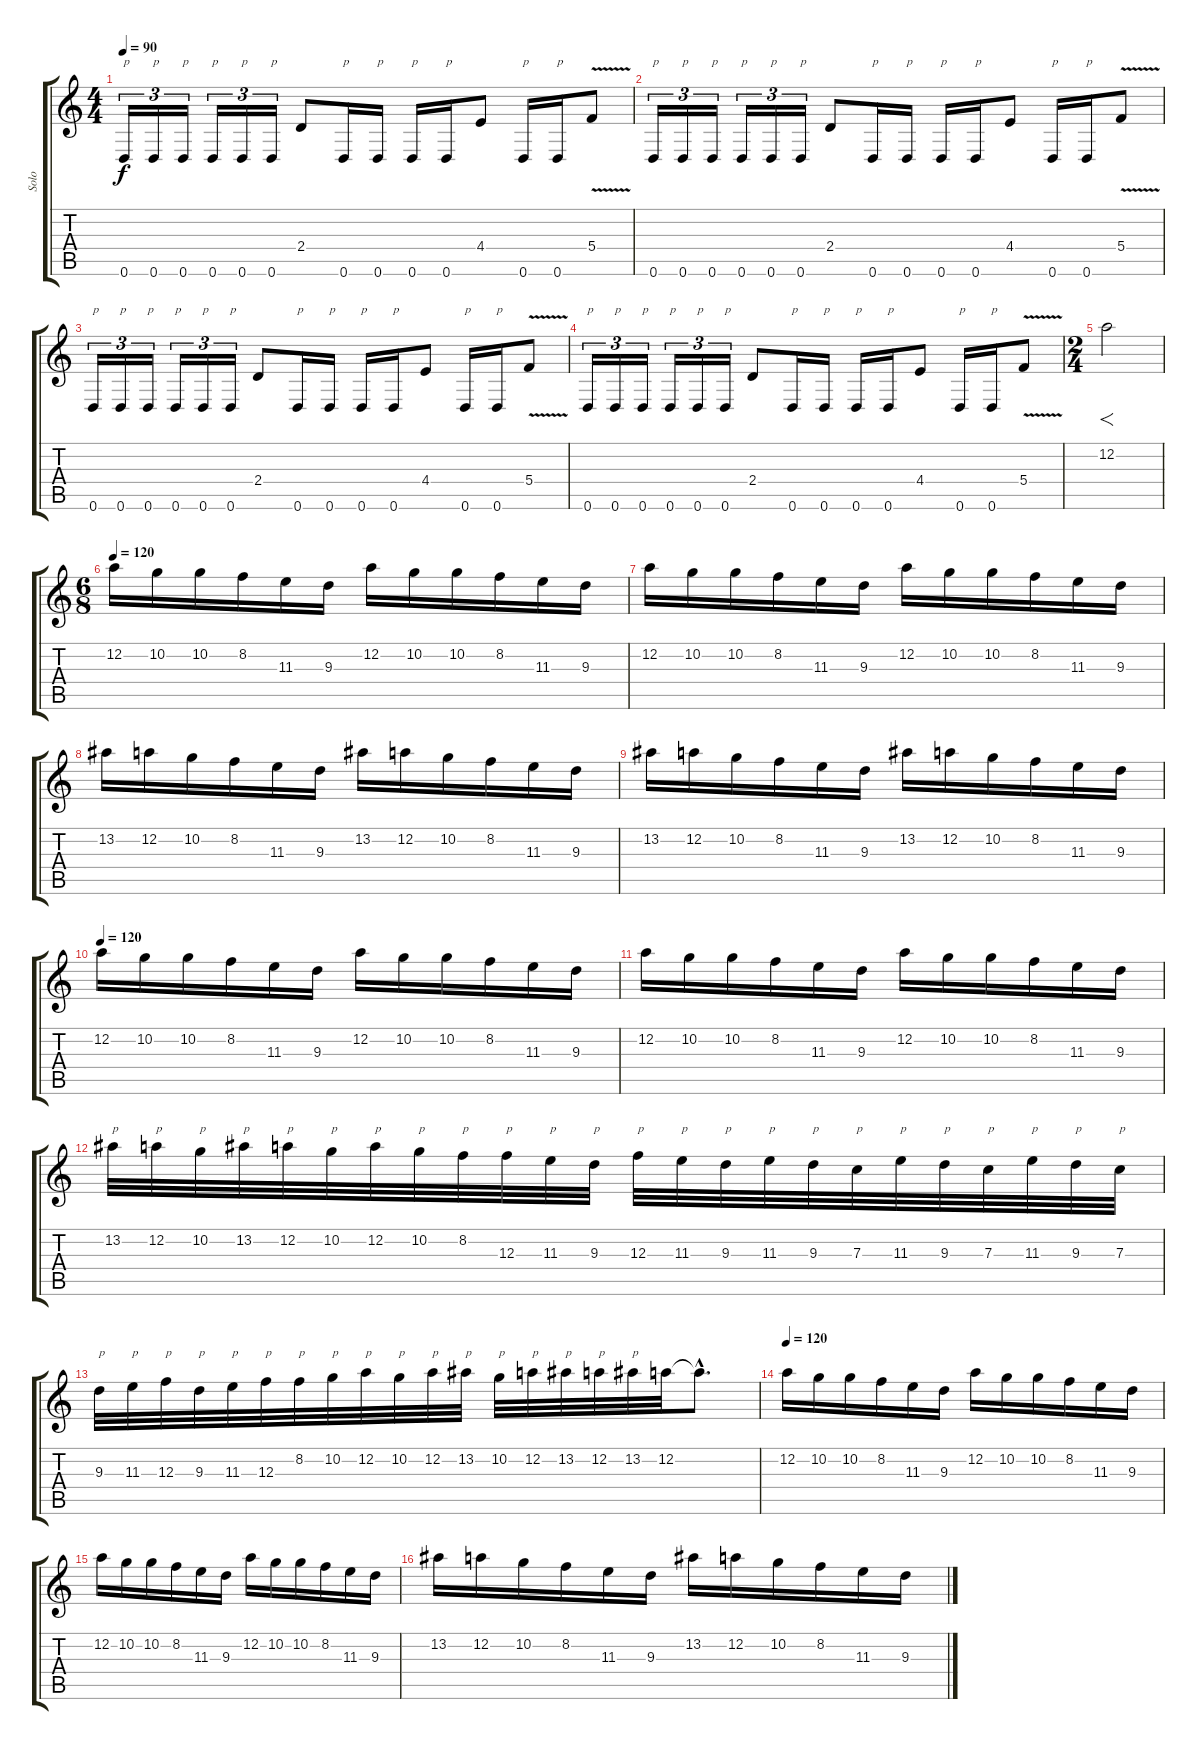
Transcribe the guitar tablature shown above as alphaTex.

\track ("Solo" "Solo") {instrument distortionguitar}
\staff {score tabs}
\tuning (D4 A3 F3 C3 G2 D2) {hide}
\ts (4 4)
\tempo 90
\clef g2
\ks c
0.6.16{tu (3 2) txt "p" dy f} 0.6.16{tu (3 2) txt "p"} 0.6.16{tu (3 2) txt "p"} 0.6.16{tu (3 2) txt "p"} 0.6.16{tu (3 2) txt "p"} 0.6.16{tu (3 2) txt "p"} 2.4.8 0.6.16{txt "p"} 0.6.16{txt "p"} 0.6.16{txt "p"} 0.6.16{txt "p"} 4.4.8 0.6.16{txt "p"} 0.6.16{txt "p"} 5.4{v}.8 |
0.6.16{tu (3 2) txt "p"} 0.6.16{tu (3 2) txt "p"} 0.6.16{tu (3 2) txt "p"} 0.6.16{tu (3 2) txt "p"} 0.6.16{tu (3 2) txt "p"} 0.6.16{tu (3 2) txt "p"} 2.4.8 0.6.16{txt "p"} 0.6.16{txt "p"} 0.6.16{txt "p"} 0.6.16{txt "p"} 4.4.8 0.6.16{txt "p"} 0.6.16{txt "p"} 5.4{v}.8 |
0.6.16{tu (3 2) txt "p"} 0.6.16{tu (3 2) txt "p"} 0.6.16{tu (3 2) txt "p"} 0.6.16{tu (3 2) txt "p"} 0.6.16{tu (3 2) txt "p"} 0.6.16{tu (3 2) txt "p"} 2.4.8 0.6.16{txt "p"} 0.6.16{txt "p"} 0.6.16{txt "p"} 0.6.16{txt "p"} 4.4.8 0.6.16{txt "p"} 0.6.16{txt "p"} 5.4{v}.8 |
0.6.16{tu (3 2) txt "p"} 0.6.16{tu (3 2) txt "p"} 0.6.16{tu (3 2) txt "p"} 0.6.16{tu (3 2) txt "p"} 0.6.16{tu (3 2) txt "p"} 0.6.16{tu (3 2) txt "p"} 2.4.8 0.6.16{txt "p"} 0.6.16{txt "p"} 0.6.16{txt "p"} 0.6.16{txt "p"} 4.4.8 0.6.16{txt "p"} 0.6.16{txt "p"} 5.4{v}.8 |
\ts (2 4)
12.2.2{f volume 16} |
\ts (6 8)
\tempo 120
12.2.16 10.2.16 10.2.16 8.2.16 11.3.16 9.3.16 12.2.16 10.2.16 10.2.16 8.2.16 11.3.16 9.3.16 |
12.2.16 10.2.16 10.2.16 8.2.16 11.3.16 9.3.16 12.2.16 10.2.16 10.2.16 8.2.16 11.3.16 9.3.16 |
13.2.16 12.2.16 10.2.16 8.2.16 11.3.16 9.3.16 13.2.16 12.2.16 10.2.16 8.2.16 11.3.16 9.3.16 |
13.2.16 12.2.16 10.2.16 8.2.16 11.3.16 9.3.16 13.2.16 12.2.16 10.2.16 8.2.16 11.3.16 9.3.16 |
\tempo 120
12.2.16 10.2.16 10.2.16 8.2.16 11.3.16 9.3.16 12.2.16 10.2.16 10.2.16 8.2.16 11.3.16 9.3.16 |
12.2.16 10.2.16 10.2.16 8.2.16 11.3.16 9.3.16 12.2.16 10.2.16 10.2.16 8.2.16 11.3.16 9.3.16 |
13.2.32{txt "p"} 12.2.32{txt "p"} 10.2.32{txt "p"} 13.2.32{txt "p"} 12.2.32{txt "p"} 10.2.32{txt "p"} 12.2.32{txt "p"} 10.2.32{txt "p"} 8.2.32{txt "p"} 12.3.32{txt "p"} 11.3.32{txt "p"} 9.3.32{txt "p"} 12.3.32{txt "p"} 11.3.32{txt "p"} 9.3.32{txt "p"} 11.3.32{txt "p"} 9.3.32{txt "p"} 7.3.32{txt "p"} 11.3.32{txt "p"} 9.3.32{txt "p"} 7.3.32{txt "p"} 11.3.32{txt "p"} 9.3.32{txt "p"} 7.3.32{txt "p"} |
9.3.32{txt "p"} 11.3.32{txt "p"} 12.3.32{txt "p"} 9.3.32{txt "p"} 11.3.32{txt "p"} 12.3.32{txt "p"} 8.2.32{txt "p"} 10.2.32{txt "p"} 12.2.32{txt "p"} 10.2.32{txt "p"} 12.2.32{txt "p"} 13.2.32{txt "p"} 10.2.32{txt "p"} 12.2.32{txt "p"} 13.2.32{txt "p"} 12.2.32{txt "p"} 13.2.32{txt "p"} 12.2.32 12.2{hac t}.8{d} |
\tempo 120
12.2.16 10.2.16 10.2.16 8.2.16 11.3.16 9.3.16 12.2.16 10.2.16 10.2.16 8.2.16 11.3.16 9.3.16 |
12.2.16 10.2.16 10.2.16 8.2.16 11.3.16 9.3.16 12.2.16 10.2.16 10.2.16 8.2.16 11.3.16 9.3.16 |
13.2.16 12.2.16 10.2.16 8.2.16 11.3.16 9.3.16 13.2.16 12.2.16 10.2.16 8.2.16 11.3.16 9.3.16
